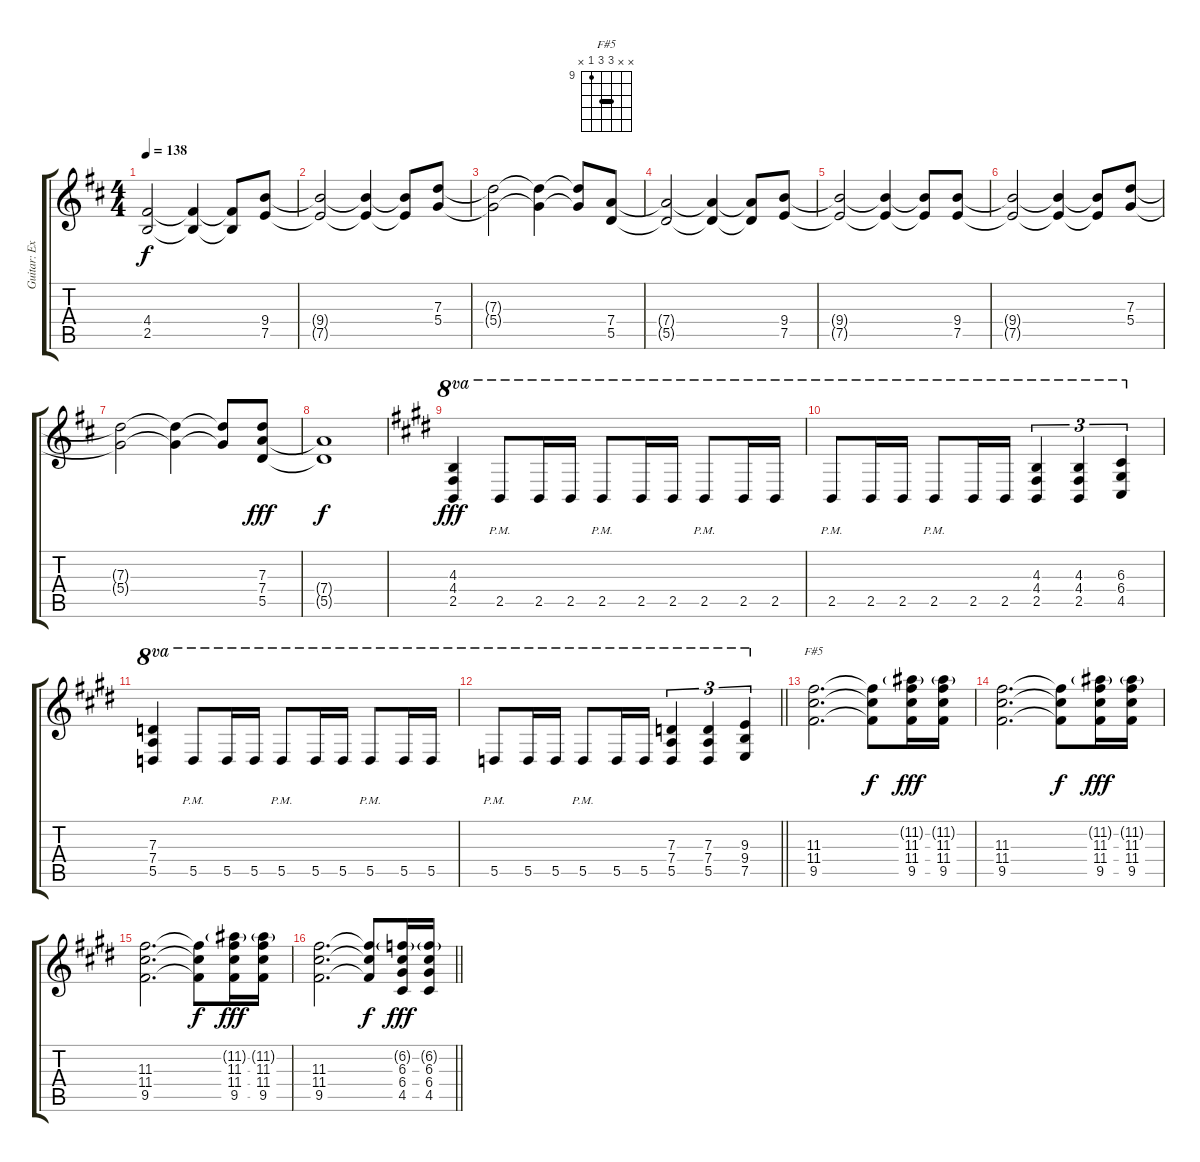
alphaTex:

\track ("Guitar: Extra" "Guitar: Ex") {instrument overdrivenguitar}
\staff {score tabs}
\tuning (E4 B3 G3 D3 A2 E2) {hide}
\chord ("F#5" x x 11 11 9 x) {firstfret 9 barre 11}
\ts (4 4)
\tempo 138
\clef g2
\ks d
(4.4{t} 2.5{t}).2{dy f} (4.4{t} 2.5{t}).4 (4.4{t} 2.5{t}).8 (9.4 7.5).8 |
(9.4{t} 7.5{t}).2 (9.4{t} 7.5{t}).4 (9.4{t} 7.5{t}).8 (7.3 5.4).8 |
(7.3{t} 5.4{t}).2 (7.3{t} 5.4{t}).4 (7.3{t} 5.4{t}).8 (7.4 5.5).8 |
(7.4{t} 5.5{t}).2 (7.4{t} 5.5{t}).4 (7.4{t} 5.5{t}).8 (9.4 7.5).8 |
(9.4{t} 7.5{t}).2 (9.4{t} 7.5{t}).4 (9.4{t} 7.5{t}).8 (9.4 7.5).8 |
(9.4{t} 7.5{t}).2 (9.4{t} 7.5{t}).4 (9.4{t} 7.5{t}).8 (7.3 5.4).8 |
(7.3{t} 5.4{t}).2 (7.3{t} 5.4{t}).4 (7.3{t} 5.4{t}).8 (7.3 7.4 5.5).8{dy fff} |
(7.4{t} 5.5{t}).1{dy f} |
\ks e
(4.3 4.4 2.5).4{ot 8va dy fff} 2.5{pm}.8{ot 8va} 2.5.16{ot 8va} 2.5.16{ot 8va} 2.5{pm}.8{ot 8va} 2.5.16{ot 8va} 2.5.16{ot 8va} 2.5{pm}.8{ot 8va} 2.5.16{ot 8va} 2.5.16{ot 8va} |
2.5{pm}.8{ot 8va} 2.5.16{ot 8va} 2.5.16{ot 8va} 2.5{pm}.8{ot 8va} 2.5.16{ot 8va} 2.5.16{ot 8va} (4.3 4.4 2.5).4{tu (3 2) ot 8va} (4.3 4.4 2.5).4{tu (3 2) ot 8va} (6.3 6.4 4.5).4{tu (3 2) ot 8va} |
(7.3 7.4 5.5).4{ot 8va} 5.5{pm}.8{ot 8va} 5.5.16{ot 8va} 5.5.16{ot 8va} 5.5{pm}.8{ot 8va} 5.5.16{ot 8va} 5.5.16{ot 8va} 5.5{pm}.8{ot 8va} 5.5.16{ot 8va} 5.5.16{ot 8va} |
\barLineRight lightlight
5.5{pm}.8{ot 8va} 5.5.16{ot 8va} 5.5.16{ot 8va} 5.5{pm}.8{ot 8va} 5.5.16{ot 8va} 5.5.16{ot 8va} (7.3 7.4 5.5).4{tu (3 2) ot 8va} (7.3 7.4 5.5).4{tu (3 2) ot 8va} (9.3 9.4 7.5).4{tu (3 2) ot 8va} |
(11.3 11.4 9.5).2{d ch "F#5"} (11.3{t} 11.4{t} 9.5{t}).8{dy f} (11.2{g} 11.3 11.4 9.5).16{dy fff} (11.2{g} 11.3 11.4 9.5).16 |
(11.3 11.4 9.5).2{d} (11.3{t} 11.4{t} 9.5{t}).8{dy f} (11.2{g} 11.3 11.4 9.5).16{dy fff} (11.2{g} 11.3 11.4 9.5).16 |
(11.3 11.4 9.5).2{d} (11.3{t} 11.4{t} 9.5{t}).8{dy f} (11.2{g} 11.3 11.4 9.5).16{dy fff} (11.2{g} 11.3 11.4 9.5).16 |
\barLineRight lightlight
(11.3 11.4 9.5).2{d} (11.3{t} 11.4{t} 9.5{t}).8{dy f} (6.2{g} 6.3 6.4 4.5).16{dy fff} (6.2{g} 6.3{sl} 6.4{sl} 4.5{sl}).16
